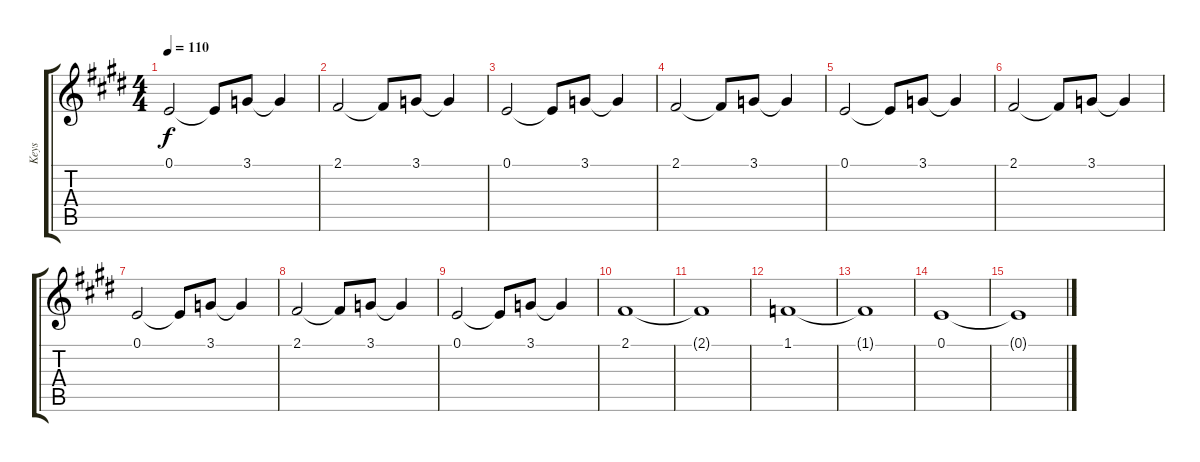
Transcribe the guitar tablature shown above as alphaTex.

\track ("Keys" "Keys") {instrument voiceoohs}
\staff {score tabs}
\tuning (E4 B3 G3 D3 A2 E2) {hide}
\ts (4 4)
\tempo 110
\clef g2
\ks e
0.1.2{dy f} 0.1{t}.8 3.1.8 3.1{t}.4 |
2.1.2 2.1{t}.8 3.1.8 3.1{t}.4 |
0.1.2 0.1{t}.8 3.1.8 3.1{t}.4 |
2.1.2 2.1{t}.8 3.1.8 3.1{t}.4 |
0.1.2 0.1{t}.8 3.1.8 3.1{t}.4 |
2.1.2 2.1{t}.8 3.1.8 3.1{t}.4 |
0.1.2 0.1{t}.8 3.1.8 3.1{t}.4 |
2.1.2 2.1{t}.8 3.1.8 3.1{t}.4 |
0.1.2 0.1{t}.8 3.1.8 3.1{t}.4 |
2.1.1 |
2.1{t}.1 |
1.1.1 |
1.1{t}.1 |
0.1.1 |
0.1{t}.1
